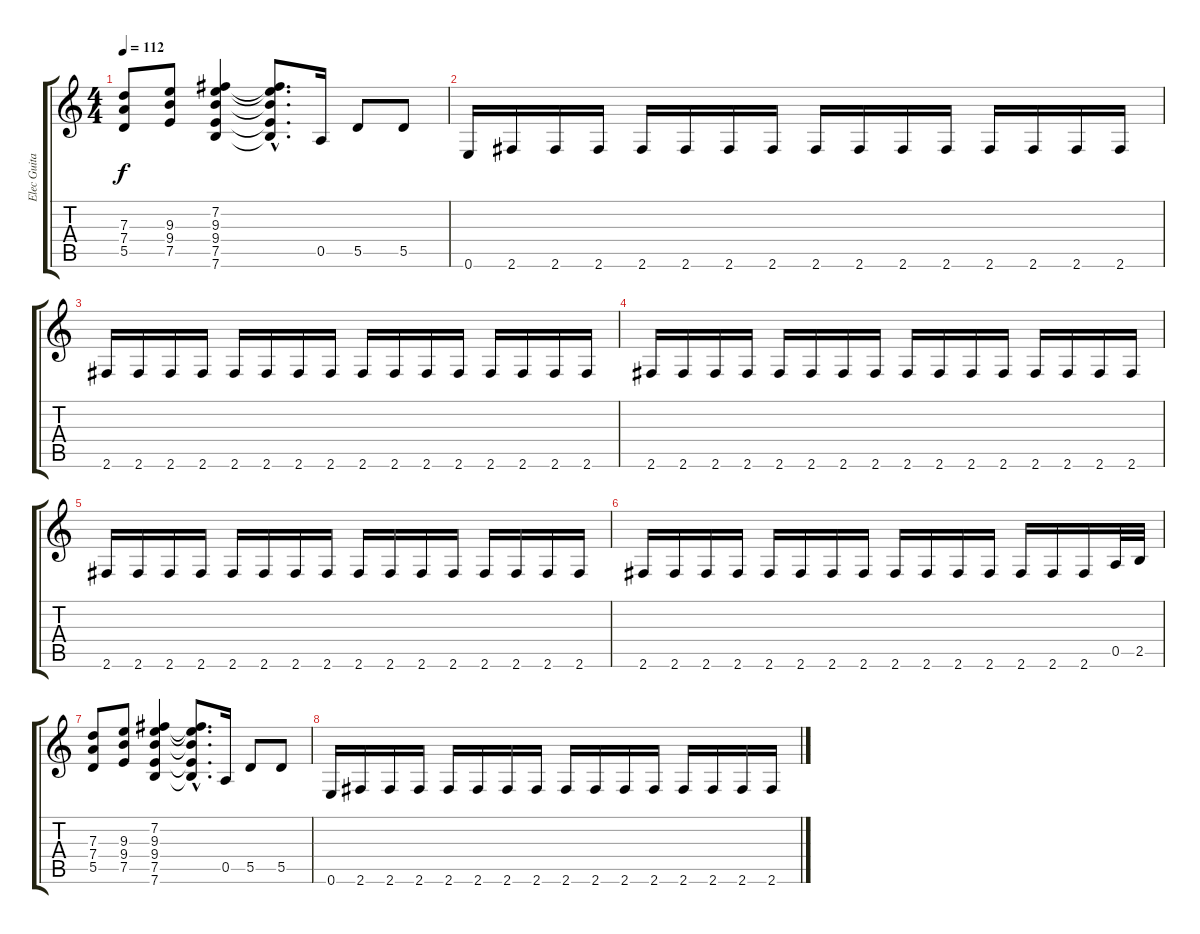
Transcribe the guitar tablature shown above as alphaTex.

\track ("Elec Guitar 1" "Elec Guita") {instrument overdrivenguitar}
\staff {score tabs}
\tuning (E4 B3 G3 D3 A2 E2) {hide}
\ts (4 4)
\tempo 112
\clef g2
\ks c
(7.3 7.4 5.5).8{dy f} (9.3 9.4 7.5).8 (7.2 9.3 9.4 7.5 7.6).4 (7.2{hac t} 9.3{hac t} 9.4{hac t} 7.5{t} 7.6{hac t}).8{d} 0.5.16 5.5.8 5.5.8 |
0.6.16 2.6.16 2.6.16 2.6.16 2.6.16 2.6.16 2.6.16 2.6.16 2.6.16 2.6.16 2.6.16 2.6.16 2.6.16 2.6.16 2.6.16 2.6.16 |
2.6.16 2.6.16 2.6.16 2.6.16 2.6.16 2.6.16 2.6.16 2.6.16 2.6.16 2.6.16 2.6.16 2.6.16 2.6.16 2.6.16 2.6.16 2.6.16 |
2.6.16 2.6.16 2.6.16 2.6.16 2.6.16 2.6.16 2.6.16 2.6.16 2.6.16 2.6.16 2.6.16 2.6.16 2.6.16 2.6.16 2.6.16 2.6.16 |
2.6.16 2.6.16 2.6.16 2.6.16 2.6.16 2.6.16 2.6.16 2.6.16 2.6.16 2.6.16 2.6.16 2.6.16 2.6.16 2.6.16 2.6.16 2.6.16 |
2.6.16 2.6.16 2.6.16 2.6.16 2.6.16 2.6.16 2.6.16 2.6.16 2.6.16 2.6.16 2.6.16 2.6.16 2.6.16 2.6.16 2.6.16 0.5.32 2.5.32 |
(7.3 7.4 5.5).8 (9.3 9.4 7.5).8 (7.2 9.3 9.4 7.5 7.6).4 (7.2{hac t} 9.3{hac t} 9.4{hac t} 7.5{t} 7.6{hac t}).8{d} 0.5.16 5.5.8 5.5.8 |
0.6.16 2.6.16 2.6.16 2.6.16 2.6.16 2.6.16 2.6.16 2.6.16 2.6.16 2.6.16 2.6.16 2.6.16 2.6.16 2.6.16 2.6.16 2.6.16
